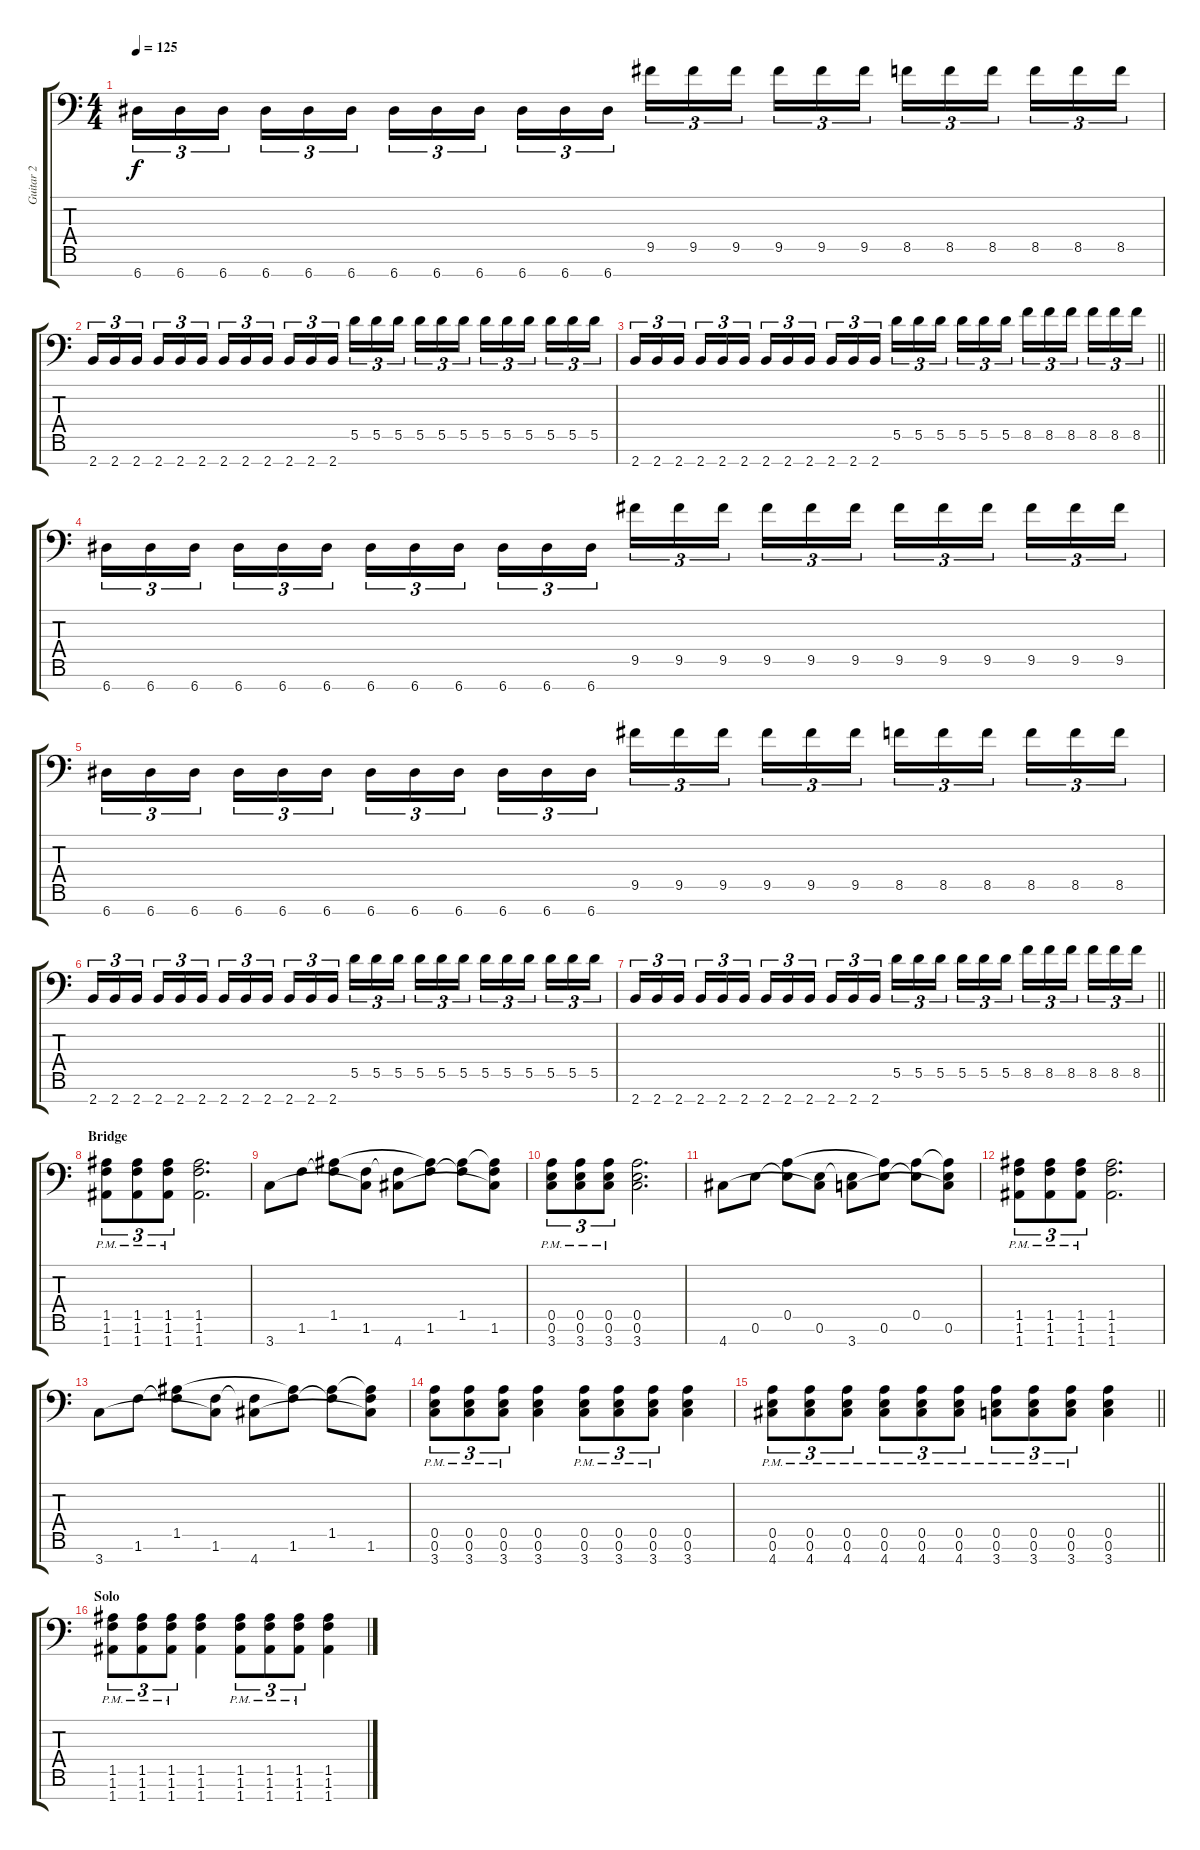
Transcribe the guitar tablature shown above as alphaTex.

\track ("Guitar 2" "Guitar 2") {instrument overdrivenguitar}
\staff {score tabs}
\tuning (E4 B3 G3 D3 A2 E2 A1) {hide}
\ts (4 4)
\tempo 125
\clef f4
\ks c
6.7.16{tu (3 2) dy f} 6.7.16{tu (3 2)} 6.7.16{tu (3 2) beam splitsecondary} 6.7.16{tu (3 2)} 6.7.16{tu (3 2)} 6.7.16{tu (3 2)} 6.7.16{tu (3 2)} 6.7.16{tu (3 2)} 6.7.16{tu (3 2) beam splitsecondary} 6.7.16{tu (3 2)} 6.7.16{tu (3 2)} 6.7.16{tu (3 2)} 9.5.16{tu (3 2)} 9.5.16{tu (3 2)} 9.5.16{tu (3 2) beam splitsecondary} 9.5.16{tu (3 2)} 9.5.16{tu (3 2)} 9.5.16{tu (3 2)} 8.5.16{tu (3 2)} 8.5.16{tu (3 2)} 8.5.16{tu (3 2) beam splitsecondary} 8.5.16{tu (3 2)} 8.5.16{tu (3 2)} 8.5.16{tu (3 2)} |
2.7.16{tu (3 2)} 2.7.16{tu (3 2)} 2.7.16{tu (3 2) beam splitsecondary} 2.7.16{tu (3 2)} 2.7.16{tu (3 2)} 2.7.16{tu (3 2)} 2.7.16{tu (3 2)} 2.7.16{tu (3 2)} 2.7.16{tu (3 2) beam splitsecondary} 2.7.16{tu (3 2)} 2.7.16{tu (3 2)} 2.7.16{tu (3 2)} 5.5.16{tu (3 2)} 5.5.16{tu (3 2)} 5.5.16{tu (3 2) beam splitsecondary} 5.5.16{tu (3 2)} 5.5.16{tu (3 2)} 5.5.16{tu (3 2)} 5.5.16{tu (3 2)} 5.5.16{tu (3 2)} 5.5.16{tu (3 2) beam splitsecondary} 5.5.16{tu (3 2)} 5.5.16{tu (3 2)} 5.5.16{tu (3 2)} |
\barLineRight lightlight
2.7.16{tu (3 2)} 2.7.16{tu (3 2)} 2.7.16{tu (3 2) beam splitsecondary} 2.7.16{tu (3 2)} 2.7.16{tu (3 2)} 2.7.16{tu (3 2)} 2.7.16{tu (3 2)} 2.7.16{tu (3 2)} 2.7.16{tu (3 2) beam splitsecondary} 2.7.16{tu (3 2)} 2.7.16{tu (3 2)} 2.7.16{tu (3 2)} 5.5.16{tu (3 2)} 5.5.16{tu (3 2)} 5.5.16{tu (3 2) beam splitsecondary} 5.5.16{tu (3 2)} 5.5.16{tu (3 2)} 5.5.16{tu (3 2)} 8.5.16{tu (3 2)} 8.5.16{tu (3 2)} 8.5.16{tu (3 2) beam splitsecondary} 8.5.16{tu (3 2)} 8.5.16{tu (3 2)} 8.5.16{tu (3 2)} |
6.7.16{tu (3 2)} 6.7.16{tu (3 2)} 6.7.16{tu (3 2) beam splitsecondary} 6.7.16{tu (3 2)} 6.7.16{tu (3 2)} 6.7.16{tu (3 2)} 6.7.16{tu (3 2)} 6.7.16{tu (3 2)} 6.7.16{tu (3 2) beam splitsecondary} 6.7.16{tu (3 2)} 6.7.16{tu (3 2)} 6.7.16{tu (3 2)} 9.5.16{tu (3 2)} 9.5.16{tu (3 2)} 9.5.16{tu (3 2) beam splitsecondary} 9.5.16{tu (3 2)} 9.5.16{tu (3 2)} 9.5.16{tu (3 2)} 9.5.16{tu (3 2)} 9.5.16{tu (3 2)} 9.5.16{tu (3 2) beam splitsecondary} 9.5.16{tu (3 2)} 9.5.16{tu (3 2)} 9.5.16{tu (3 2)} |
6.7.16{tu (3 2)} 6.7.16{tu (3 2)} 6.7.16{tu (3 2) beam splitsecondary} 6.7.16{tu (3 2)} 6.7.16{tu (3 2)} 6.7.16{tu (3 2)} 6.7.16{tu (3 2)} 6.7.16{tu (3 2)} 6.7.16{tu (3 2) beam splitsecondary} 6.7.16{tu (3 2)} 6.7.16{tu (3 2)} 6.7.16{tu (3 2)} 9.5.16{tu (3 2)} 9.5.16{tu (3 2)} 9.5.16{tu (3 2) beam splitsecondary} 9.5.16{tu (3 2)} 9.5.16{tu (3 2)} 9.5.16{tu (3 2)} 8.5.16{tu (3 2)} 8.5.16{tu (3 2)} 8.5.16{tu (3 2) beam splitsecondary} 8.5.16{tu (3 2)} 8.5.16{tu (3 2)} 8.5.16{tu (3 2)} |
2.7.16{tu (3 2)} 2.7.16{tu (3 2)} 2.7.16{tu (3 2) beam splitsecondary} 2.7.16{tu (3 2)} 2.7.16{tu (3 2)} 2.7.16{tu (3 2)} 2.7.16{tu (3 2)} 2.7.16{tu (3 2)} 2.7.16{tu (3 2) beam splitsecondary} 2.7.16{tu (3 2)} 2.7.16{tu (3 2)} 2.7.16{tu (3 2)} 5.5.16{tu (3 2)} 5.5.16{tu (3 2)} 5.5.16{tu (3 2) beam splitsecondary} 5.5.16{tu (3 2)} 5.5.16{tu (3 2)} 5.5.16{tu (3 2)} 5.5.16{tu (3 2)} 5.5.16{tu (3 2)} 5.5.16{tu (3 2) beam splitsecondary} 5.5.16{tu (3 2)} 5.5.16{tu (3 2)} 5.5.16{tu (3 2)} |
\barLineRight lightlight
2.7.16{tu (3 2)} 2.7.16{tu (3 2)} 2.7.16{tu (3 2) beam splitsecondary} 2.7.16{tu (3 2)} 2.7.16{tu (3 2)} 2.7.16{tu (3 2)} 2.7.16{tu (3 2)} 2.7.16{tu (3 2)} 2.7.16{tu (3 2) beam splitsecondary} 2.7.16{tu (3 2)} 2.7.16{tu (3 2)} 2.7.16{tu (3 2)} 5.5.16{tu (3 2)} 5.5.16{tu (3 2)} 5.5.16{tu (3 2) beam splitsecondary} 5.5.16{tu (3 2)} 5.5.16{tu (3 2)} 5.5.16{tu (3 2)} 8.5.16{tu (3 2)} 8.5.16{tu (3 2)} 8.5.16{tu (3 2) beam splitsecondary} 8.5.16{tu (3 2)} 8.5.16{tu (3 2)} 8.5.16{tu (3 2)} |
\section ("" "Bridge")
(1.5{pm} 1.6{pm} 1.7{pm}).8{tu (3 2)} (1.5{pm} 1.6{pm} 1.7{pm}).8{tu (3 2)} (1.5{pm} 1.6{pm} 1.7{pm}).8{tu (3 2)} (1.5 1.6 1.7).2{d} |
3.7.8 1.6.8 (1.5 1.6{t}).8 (1.6 3.7{t}).8 (1.6{t} 4.7).8 (1.5{t} 1.6).8 (1.5 1.6{t}).8 (1.5{t} 1.6 4.7{t}).8 |
(0.5{pm} 0.6{pm} 3.7{pm}).8{tu (3 2)} (0.5{pm} 0.6{pm} 3.7{pm}).8{tu (3 2)} (0.5{pm} 0.6{pm} 3.7{pm}).8{tu (3 2)} (0.5 0.6 3.7).2{d} |
4.7.8 0.6.8 (0.5 0.6{t}).8 (0.6 4.7{t}).8 (0.6{t} 3.7).8 (0.5{t} 0.6).8 (0.5 0.6{t}).8 (0.5{t} 0.6 3.7{t}).8 |
(1.5{pm} 1.6{pm} 1.7{pm}).8{tu (3 2)} (1.5{pm} 1.6{pm} 1.7{pm}).8{tu (3 2)} (1.5{pm} 1.6{pm} 1.7{pm}).8{tu (3 2)} (1.5 1.6 1.7).2{d} |
3.7.8 1.6.8 (1.5 1.6{t}).8 (1.6 3.7{t}).8 (1.6{t} 4.7).8 (1.5{t} 1.6).8 (1.5 1.6{t}).8 (1.5{t} 1.6 4.7{t}).8 |
(0.5{pm} 0.6{pm} 3.7{pm}).8{tu (3 2)} (0.5{pm} 0.6{pm} 3.7{pm}).8{tu (3 2)} (0.5{pm} 0.6{pm} 3.7{pm}).8{tu (3 2)} (0.5 0.6 3.7).4 (0.5{pm} 0.6{pm} 3.7{pm}).8{tu (3 2)} (0.5{pm} 0.6{pm} 3.7{pm}).8{tu (3 2)} (0.5{pm} 0.6{pm} 3.7{pm}).8{tu (3 2)} (0.5 0.6 3.7).4 |
\barLineRight lightlight
(0.5{pm} 0.6{pm} 4.7{pm}).8{tu (3 2)} (0.5{pm} 0.6{pm} 4.7{pm}).8{tu (3 2)} (0.5{pm} 0.6{pm} 4.7{pm}).8{tu (3 2)} (0.5{pm} 0.6{pm} 4.7{pm}).8{tu (3 2)} (0.5{pm} 0.6{pm} 4.7{pm}).8{tu (3 2)} (0.5{pm} 0.6{pm} 4.7{pm}).8{tu (3 2)} (0.5{pm} 0.6{pm} 3.7{pm}).8{tu (3 2)} (0.5{pm} 0.6{pm} 3.7{pm}).8{tu (3 2)} (0.5{pm} 0.6{pm} 3.7{pm}).8{tu (3 2)} (0.5 0.6 3.7).4 |
\section ("" "Solo")
(1.5{pm} 1.6{pm} 1.7{pm}).8{tu (3 2)} (1.5{pm} 1.6{pm} 1.7{pm}).8{tu (3 2)} (1.5{pm} 1.6{pm} 1.7{pm}).8{tu (3 2)} (1.5 1.6 1.7).4 (1.5{pm} 1.6{pm} 1.7{pm}).8{tu (3 2)} (1.5{pm} 1.6{pm} 1.7{pm}).8{tu (3 2)} (1.5{pm} 1.6{pm} 1.7{pm}).8{tu (3 2)} (1.5 1.6 1.7).4
